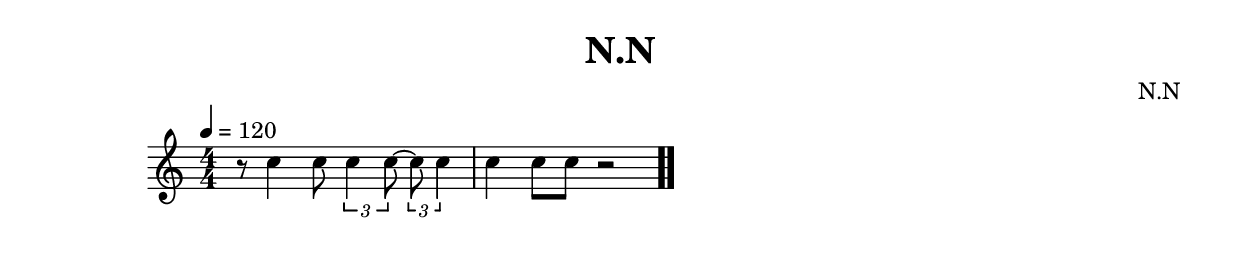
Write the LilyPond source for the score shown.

\version "2.13.2"

#(ly:set-option 'point-and-click #f)

\header {
  title = "N.N"
  composer = "N.N"
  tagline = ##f
}
global =
{
    \override Staff.TimeSignature #'style = #'()
    \time 4/4
    \clef "treble"
    \key c \major
    \override Rest #'direction = #'0
    \override MultiMeasureRest #'staff-position = #0
}
\score
{
<<
    \transpose c' c'

    
    \new Staff
    <<
    \transpose c' c'

    {
      \global
  		%\override Score.MetronomeMark #'transparent = ##t
  		%\override Score.MetronomeMark #'stencil = ##f
  		
  		\override HorizontalBracket #'direction = #UP
  		\override HorizontalBracket #'bracket-flare = #'(0 . 0)
  		
  		\override TextSpanner #'dash-fraction = #1.0
  		\override TextSpanner #'bound-details #'left #'text = \markup{ \concat{\draw-line #'(0 . -1.0) \draw-line #'(1.0 . 0) }}
  		\override TextSpanner #'bound-details #'right #'text = \markup{ \concat{ \draw-line #'(1.0 . 0) \draw-line #'(0 . -1.0) }}
          \set Score.markFormatter = #format-mark-box-numbers


      \tempo 4 = 120
      \set Score.currentBarNumber = #1
     
      | \time 4/4 r8 c''4 c''8 \tuplet 3/2 {c''4 c''8~} \tuplet 3/2 {c''8 c''4} 
      | c''4 c''8 c''8 r2\bar  ".."
    }
    >>
>>    
}
